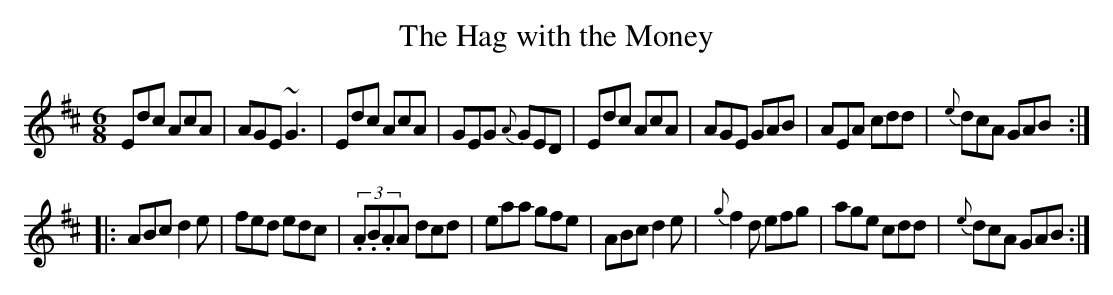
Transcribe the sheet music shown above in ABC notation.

X:1
T:The Hag with the Money
M:6/8
L:1/8
K:D
Edc AcA | AGE ~G3 | Edc AcA | GEG {A}GED |Edc AcA | AGE GAB|AEA cdd | {e}dcA GAB ::
ABc d2e | fed edc | (3.A.B.AA dcd |eaa gfe | ABc d2e | {g}f2d efg | age cdd | {e}dcA GAB :|
